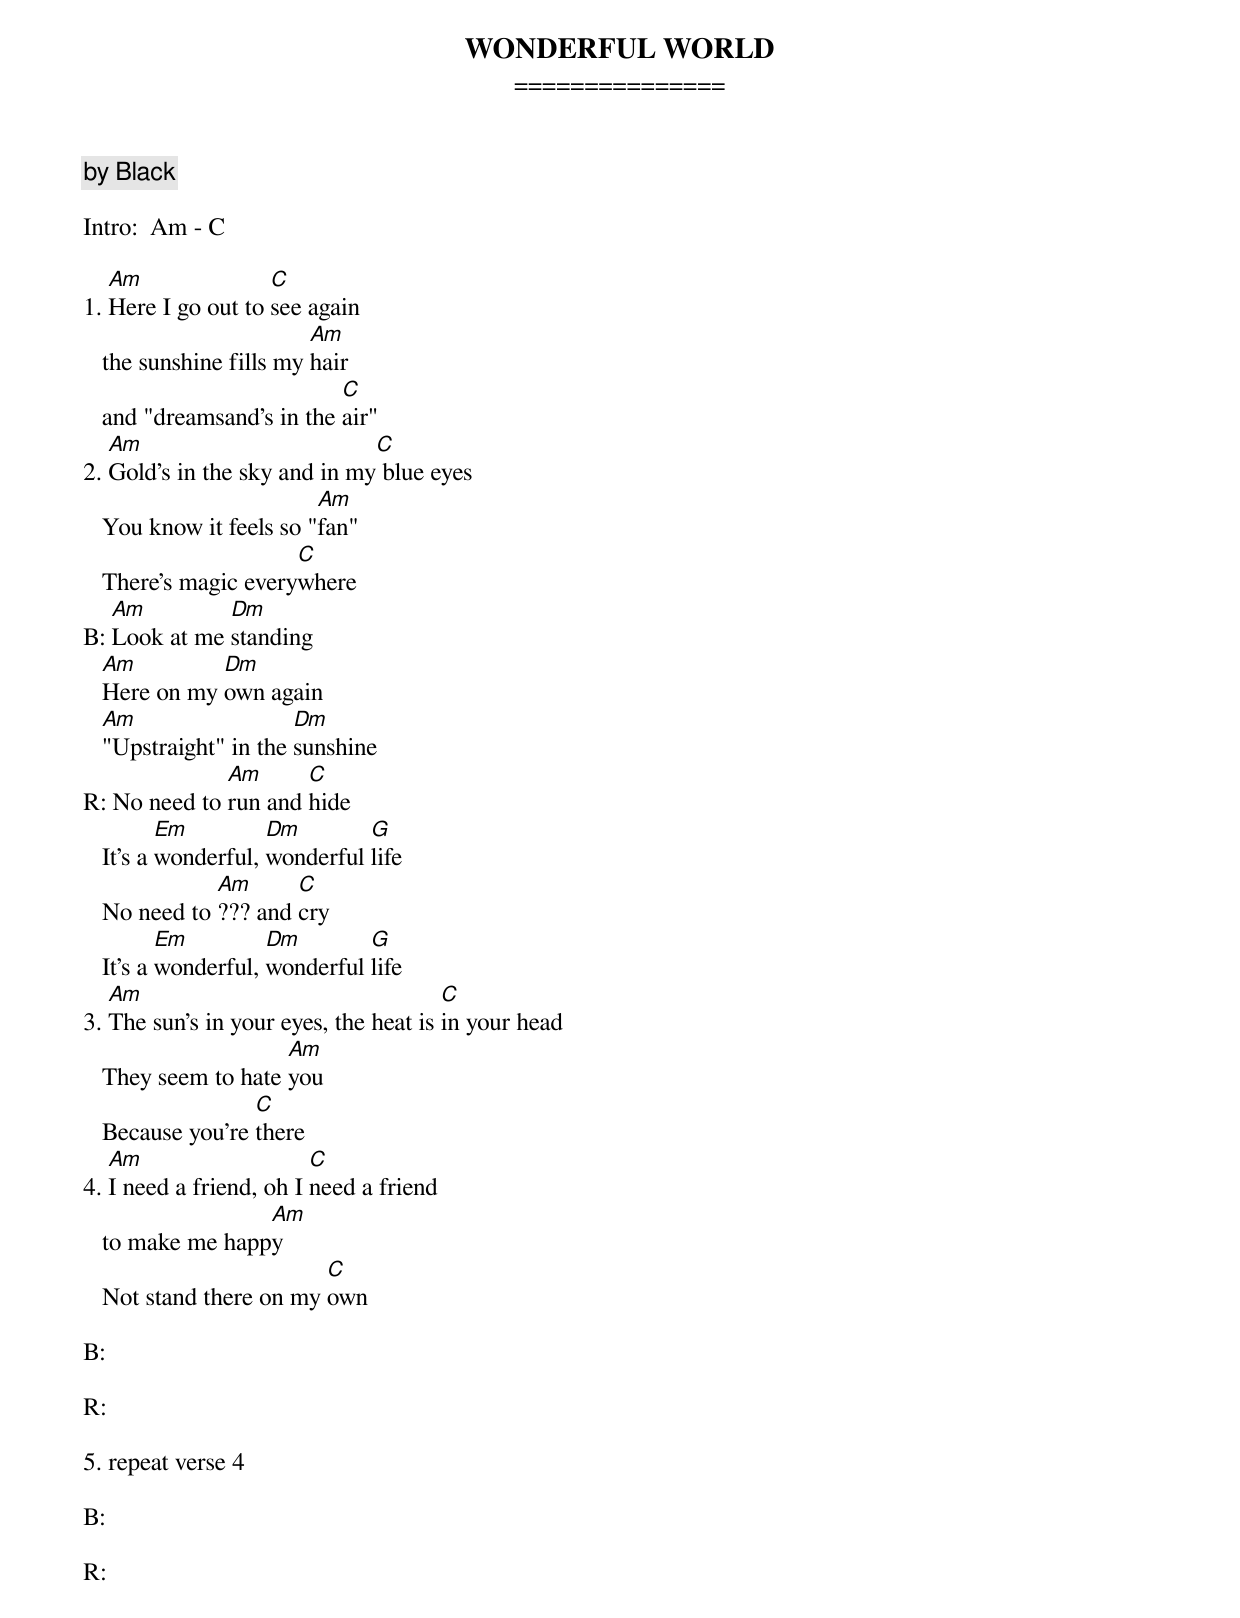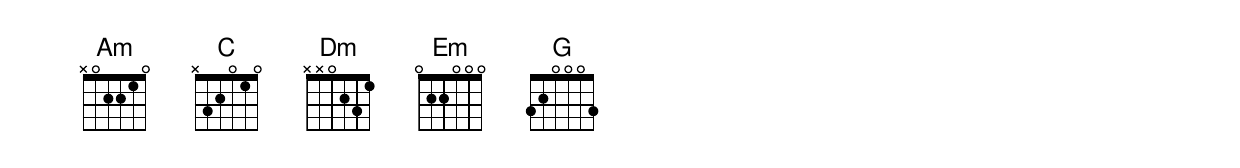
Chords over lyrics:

WONDERFUL WORLD
===============

by Black

Intro:  Am - C

   Am               C
1. Here I go out to see again
                         Am
   the sunshine fills my hair
                           C
   and "dreamsand's in the air"
   Am                         C
2. Gold's in the sky and in my blue eyes
                         Am
   You know it feels so "fan"
                      C
   There's magic everywhere
   Am         Dm
B: Look at me standing
   Am         Dm
   Here on my own again
   Am                  Dm
   "Upstraight" in the sunshine
              Am      C
R: No need to run and hide
          Em         Dm        G
   It's a wonderful, wonderful life
              Am      C
   No need to ??? and cry
          Em         Dm        G
   It's a wonderful, wonderful life
   Am                                  C
3. The sun's in your eyes, the heat is in your head
                     Am
   They seem to hate you
                  C
   Because you're there
   Am                    C
4. I need a friend, oh I need a friend
                  Am
   to make me happy
                         C
   Not stand there on my own

B:

R:

5. repeat verse 4

B:

R:
